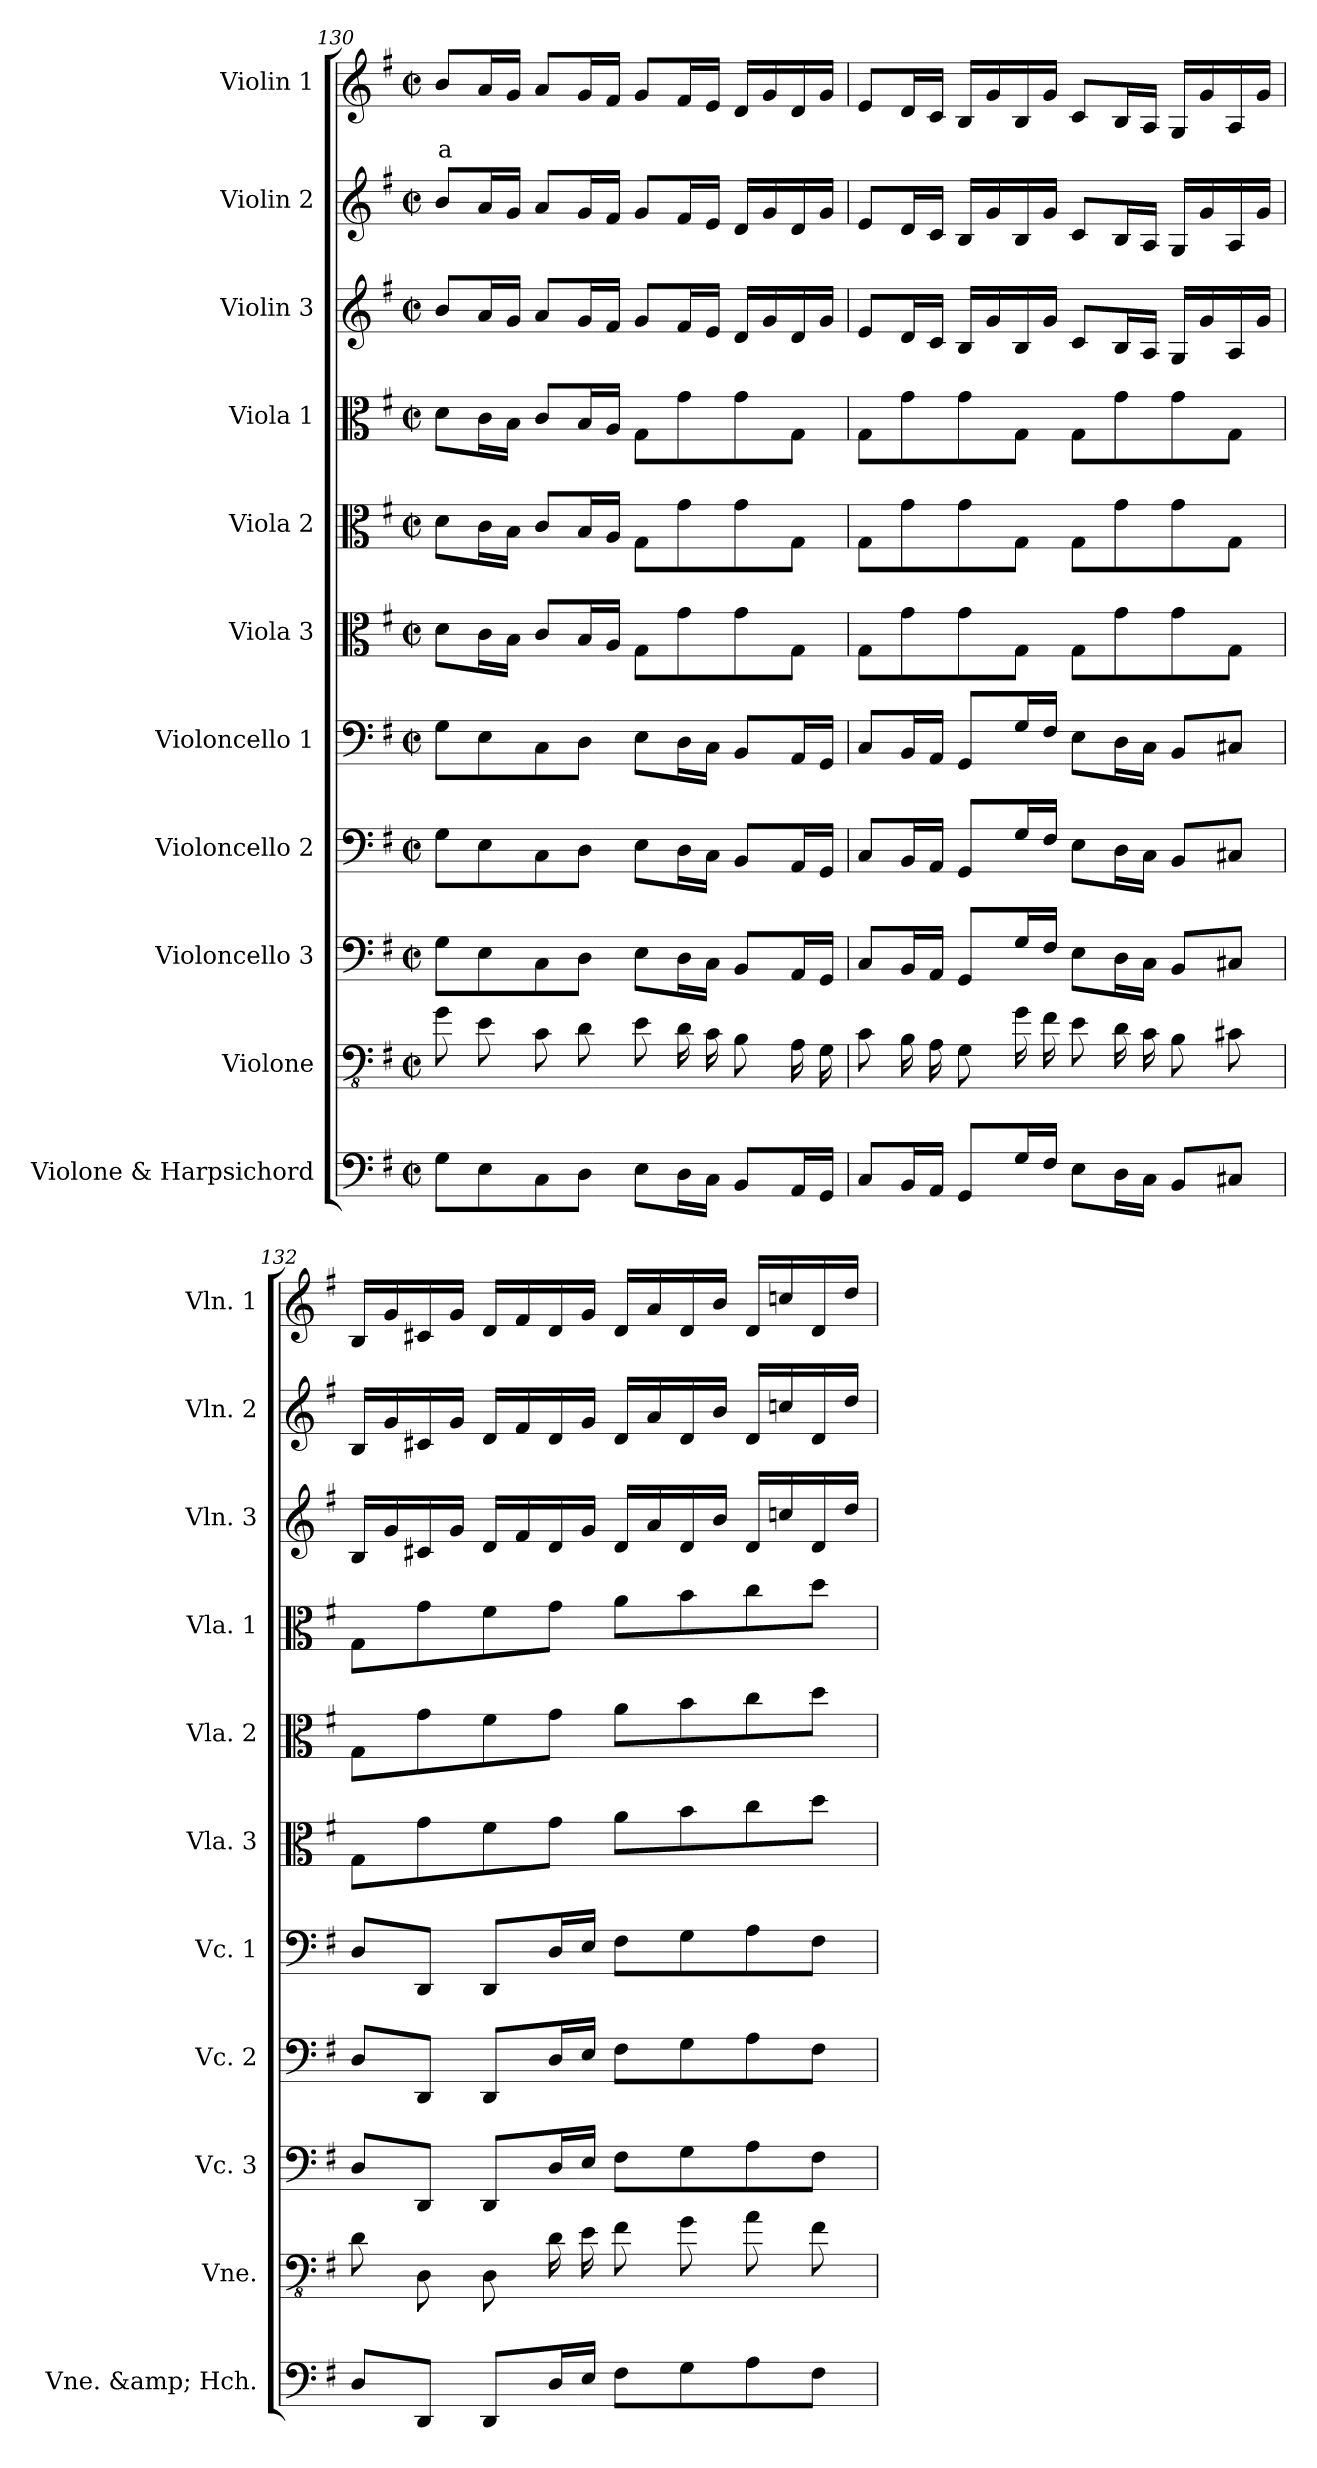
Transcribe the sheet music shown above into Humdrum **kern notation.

**kern	**kern	**kern	**kern	**kern	**kern	**kern	**kern	**kern	**kern	**kern	**text
*part11	*part10	*part9	*part8	*part7	*part6	*part5	*part4	*part3	*part2	*part1	*part1
*staff11	*staff10	*staff9	*staff8	*staff7	*staff6	*staff5	*staff4	*staff3	*staff2	*staff1	*staff1
*I"Violone &amp; Harpsichord	*I"Violone	*I"Violoncello 3	*I"Violoncello 2	*I"Violoncello 1	*I"Viola 3	*I"Viola 2	*I"Viola 1	*I"Violin 3	*I"Violin 2	*I"Violin 1	*
*I'Vne. &amp; Hch.	*I'Vne.	*I'Vc. 3	*I'Vc. 2	*I'Vc. 1	*I'Vla. 3	*I'Vla. 2	*I'Vla. 1	*I'Vln. 3	*I'Vln. 2	*I'Vln. 1	*
*clefF4	*clefFv4	*clefF4	*clefF4	*clefF4	*clefC3	*clefC3	*clefC3	*clefG2	*clefG2	*clefG2	*
*	*ITrd7c12	*	*	*	*	*	*	*	*	*	*
*k[f#]	*k[f#]	*k[f#]	*k[f#]	*k[f#]	*k[f#]	*k[f#]	*k[f#]	*k[f#]	*k[f#]	*k[f#]	*
*M4/4	*M4/4	*M4/4	*M4/4	*M4/4	*M4/4	*M4/4	*M4/4	*M4/4	*M4/4	*M4/4	*
*met(c|)	*met(c|)	*met(c|)	*met(c|)	*met(c|)	*met(c|)	*met(c|)	*met(c|)	*met(c|)	*met(c|)	*met(c|)	*
=130	=130	=130	=130	=130	=130	=130	=130	=130	=130	=130	=130
!	!	!	!	!	!	!	!	!	!	!	!LO:LY:color=#FF0000
8G\L	8GG	8G\L	8G\L	8G\L	8d\L	8d\L	8d\L	8b/L	8b/L	8b/L	a
8E\	8EE	8E\	8E\	8E\	16c\L	16c\L	16c\L	16a/L	16a/L	16a/L	.
.	.	.	.	.	16B\JJ	16B\JJ	16B\JJ	16g/JJ	16g/JJ	16g/JJ	.
8C\	8CC	8C\	8C\	8C\	8c/L	8c/L	8c/L	8a/L	8a/L	8a/L	.
8D\J	8DD	8D\J	8D\J	8D\J	16B/L	16B/L	16B/L	16g/L	16g/L	16g/L	.
.	.	.	.	.	16A/JJ	16A/JJ	16A/JJ	16f#/JJ	16f#/JJ	16f#/JJ	.
8E\L	8EE	8E\L	8E\L	8E\L	8G\L	8G\L	8G\L	8g/L	8g/L	8g/L	.
16D\L	16DD	16D\L	16D\L	16D\L	8g\	8g\	8g\	16f#/L	16f#/L	16f#/L	.
16C\JJ	16CC	16C\JJ	16C\JJ	16C\JJ	.	.	.	16e/JJ	16e/JJ	16e/JJ	.
8BB/L	8BBB	8BB/L	8BB/L	8BB/L	8g\	8g\	8g\	16d/LL	16d/LL	16d/LL	.
.	.	.	.	.	.	.	.	16g/	16g/	16g/	.
16AA/L	16AAA	16AA/L	16AA/L	16AA/L	8G\J	8G\J	8G\J	16d/	16d/	16d/	.
16GG/JJ	16GGG	16GG/JJ	16GG/JJ	16GG/JJ	.	.	.	16g/JJ	16g/JJ	16g/JJ	.
=131	=131	=131	=131	=131	=131	=131	=131	=131	=131	=131	=131
8C/L	8CC	8C/L	8C/L	8C/L	8G\L	8G\L	8G\L	8e/L	8e/L	8e/L	.
16BB/L	16BBB	16BB/L	16BB/L	16BB/L	8g\	8g\	8g\	16d/L	16d/L	16d/L	.
16AA/JJ	16AAA	16AA/JJ	16AA/JJ	16AA/JJ	.	.	.	16c/JJ	16c/JJ	16c/JJ	.
8GG/L	8GGG	8GG/L	8GG/L	8GG/L	8g\	8g\	8g\	16B/LL	16B/LL	16B/LL	.
.	.	.	.	.	.	.	.	16g/	16g/	16g/	.
16G/L	16GG	16G/L	16G/L	16G/L	8G\J	8G\J	8G\J	16B/	16B/	16B/	.
16F#/JJ	16FF#	16F#/JJ	16F#/JJ	16F#/JJ	.	.	.	16g/JJ	16g/JJ	16g/JJ	.
8E\L	8EE	8E\L	8E\L	8E\L	8G\L	8G\L	8G\L	8c/L	8c/L	8c/L	.
16D\L	16DD	16D\L	16D\L	16D\L	8g\	8g\	8g\	16B/L	16B/L	16B/L	.
16C\JJ	16CC	16C\JJ	16C\JJ	16C\JJ	.	.	.	16A/JJ	16A/JJ	16A/JJ	.
8BB/L	8BBB	8BB/L	8BB/L	8BB/L	8g\	8g\	8g\	16G/LL	16G/LL	16G/LL	.
.	.	.	.	.	.	.	.	16g/	16g/	16g/	.
8C#X/J	8CC#X	8C#X/J	8C#X/J	8C#X/J	8G\J	8G\J	8G\J	16A/	16A/	16A/	.
.	.	.	.	.	.	.	.	16g/JJ	16g/JJ	16g/JJ	.
=132	=132	=132	=132	=132	=132	=132	=132	=132	=132	=132	=132
8D/L	8DD	8D/L	8D/L	8D/L	8G\L	8G\L	8G\L	16B/LL	16B/LL	16B/LL	.
.	.	.	.	.	.	.	.	16g/	16g/	16g/	.
8DD/J	8DDD	8DD/J	8DD/J	8DD/J	8g\	8g\	8g\	16c#X/	16c#X/	16c#X/	.
.	.	.	.	.	.	.	.	16g/JJ	16g/JJ	16g/JJ	.
8DD/L	8DDD	8DD/L	8DD/L	8DD/L	8f#\	8f#\	8f#\	16d/LL	16d/LL	16d/LL	.
.	.	.	.	.	.	.	.	16f#/	16f#/	16f#/	.
16D/L	16DD	16D/L	16D/L	16D/L	8g\J	8g\J	8g\J	16d/	16d/	16d/	.
16E/JJ	16EE	16E/JJ	16E/JJ	16E/JJ	.	.	.	16g/JJ	16g/JJ	16g/JJ	.
8F#\L	8FF#	8F#\L	8F#\L	8F#\L	8a\L	8a\L	8a\L	16d/LL	16d/LL	16d/LL	.
.	.	.	.	.	.	.	.	16a/	16a/	16a/	.
8G\	8GG	8G\	8G\	8G\	8b\	8b\	8b\	16d/	16d/	16d/	.
.	.	.	.	.	.	.	.	16b/JJ	16b/JJ	16b/JJ	.
8A\	8AA	8A\	8A\	8A\	8cc\	8cc\	8cc\	16d/LL	16d/LL	16d/LL	.
.	.	.	.	.	.	.	.	16ccn/	16ccn/	16ccn/	.
8F#\J	8FF#	8F#\J	8F#\J	8F#\J	8dd\J	8dd\J	8dd\J	16d/	16d/	16d/	.
.	.	.	.	.	.	.	.	16dd/JJ	16dd/JJ	16dd/JJ	.
=	=	=	=	=	=	=	=	=	=	=	=
*-	*-	*-	*-	*-	*-	*-	*-	*-	*-	*-	*-
